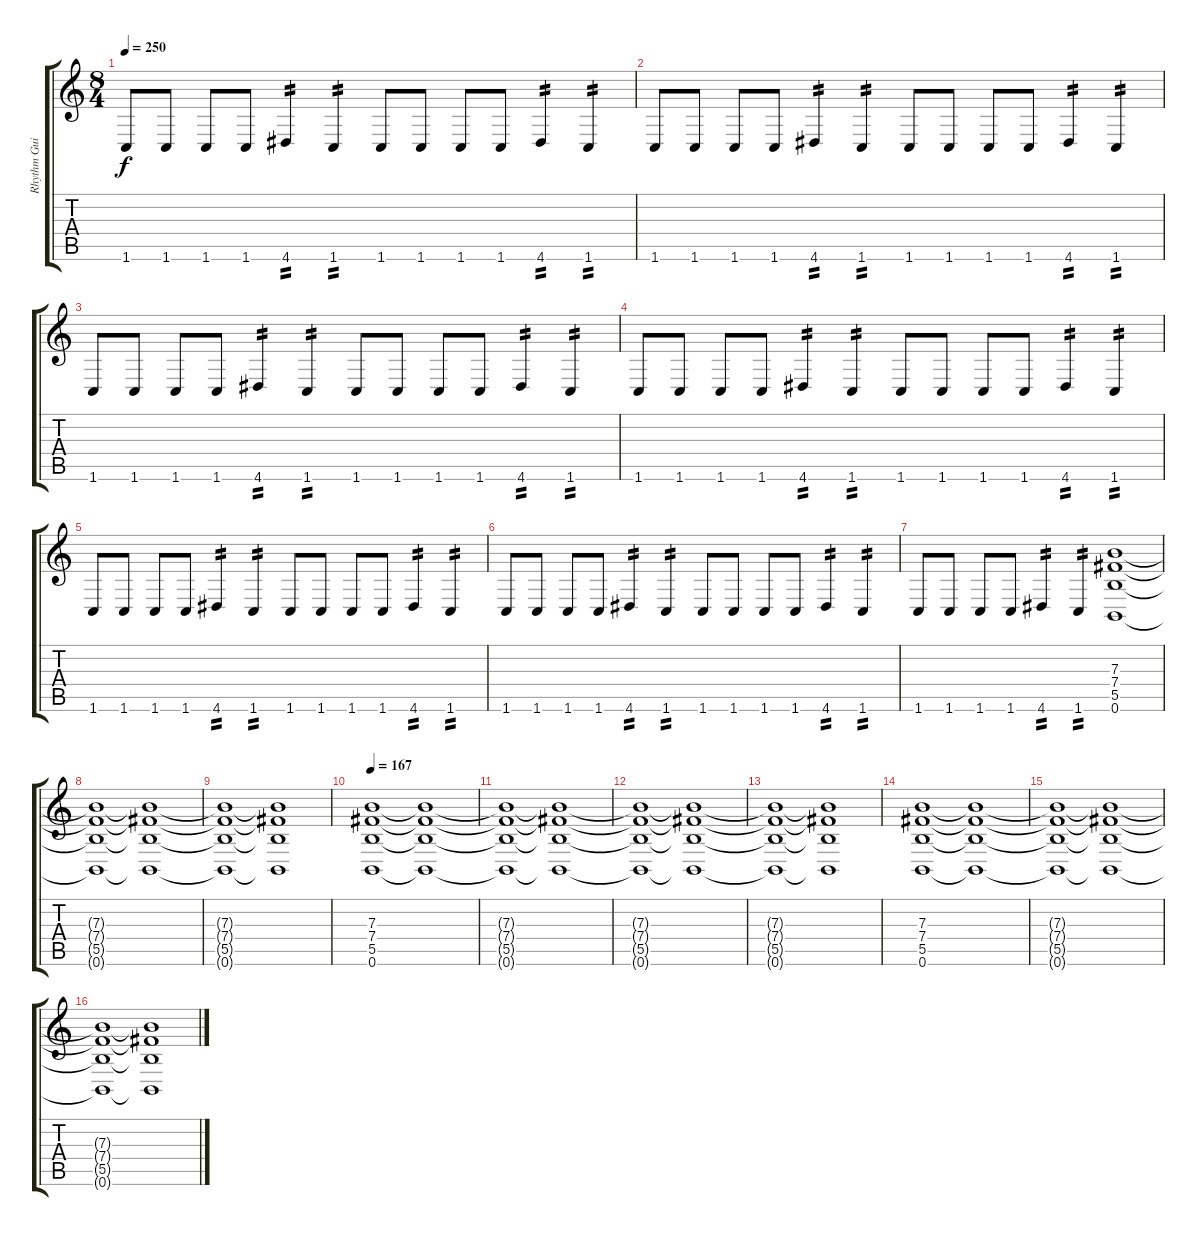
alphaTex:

\track ("Rhythm Guitar" "Rhythm Gui") {instrument distortionguitar}
\staff {score tabs}
\tuning (Db4 Ab3 E3 B2 Gb2 B1) {hide}
\ts (8 4)
\tempo 250
\clef g2
\ks c
1.6.8{dy f} 1.6.8 1.6.8 1.6.8 4.6.4{tp 2} 1.6.4{tp 2} 1.6.8 1.6.8 1.6.8 1.6.8 4.6.4{tp 2} 1.6.4{tp 2} |
1.6.8 1.6.8 1.6.8 1.6.8 4.6.4{tp 2} 1.6.4{tp 2} 1.6.8 1.6.8 1.6.8 1.6.8 4.6.4{tp 2} 1.6.4{tp 2} |
1.6.8 1.6.8 1.6.8 1.6.8 4.6.4{tp 2} 1.6.4{tp 2} 1.6.8 1.6.8 1.6.8 1.6.8 4.6.4{tp 2} 1.6.4{tp 2} |
1.6.8 1.6.8 1.6.8 1.6.8 4.6.4{tp 2} 1.6.4{tp 2} 1.6.8 1.6.8 1.6.8 1.6.8 4.6.4{tp 2} 1.6.4{tp 2} |
1.6.8 1.6.8 1.6.8 1.6.8 4.6.4{tp 2} 1.6.4{tp 2} 1.6.8 1.6.8 1.6.8 1.6.8 4.6.4{tp 2} 1.6.4{tp 2} |
1.6.8 1.6.8 1.6.8 1.6.8 4.6.4{tp 2} 1.6.4{tp 2} 1.6.8 1.6.8 1.6.8 1.6.8 4.6.4{tp 2} 1.6.4{tp 2} |
1.6.8 1.6.8 1.6.8 1.6.8 4.6.4{tp 2} 1.6.4{tp 2} (7.3 7.4 5.5 0.6).1 |
(7.3{t} 7.4{t} 5.5{t} 0.6{t}).1 (7.3{t} 7.4{t} 5.5{t} 0.6{t}).1 |
(7.3{t} 7.4{t} 5.5{t} 0.6{t}).1 (7.3{t} 7.4{t} 5.5{t} 0.6{t}).1 |
\tempo 167
(7.3 7.4 5.5 0.6).1 (7.3{t} 7.4{t} 5.5{t} 0.6{t}).1 |
(7.3{t} 7.4{t} 5.5{t} 0.6{t}).1 (7.3{t} 7.4{t} 5.5{t} 0.6{t}).1 |
(7.3{t} 7.4{t} 5.5{t} 0.6{t}).1 (7.3{t} 7.4{t} 5.5{t} 0.6{t}).1 |
(7.3{t} 7.4{t} 5.5{t} 0.6{t}).1 (7.3{t} 7.4{t} 5.5{t} 0.6{t}).1 |
(7.3 7.4 5.5 0.6).1 (7.3{t} 7.4{t} 5.5{t} 0.6{t}).1 |
(7.3{t} 7.4{t} 5.5{t} 0.6{t}).1 (7.3{t} 7.4{t} 5.5{t} 0.6{t}).1 |
(7.3{t} 7.4{t} 5.5{t} 0.6{t}).1 (7.3{t} 7.4{t} 5.5{t} 0.6{t}).1
